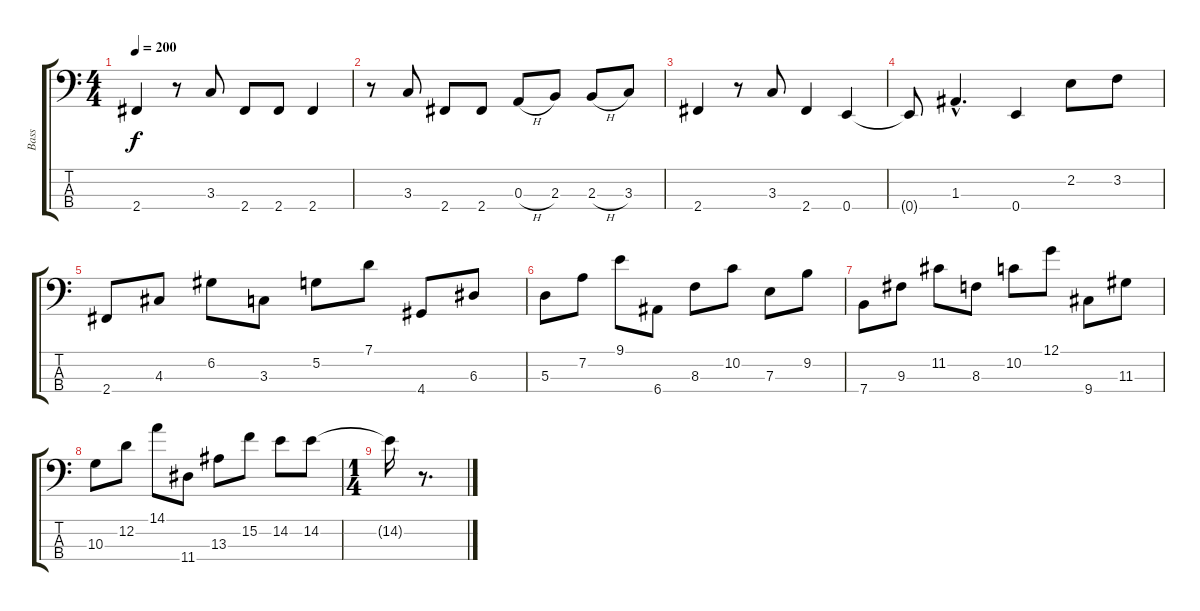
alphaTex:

\track ("Bass" "Bass") {instrument electricbassfinger}
\staff {score tabs}
\tuning (G2 D2 A1 E1) {hide}
\ts (4 4)
\tempo 200
\clef f4
\ks c
2.4.4{dy f} r.8 3.3.8 2.4.8 2.4.8 2.4.4 |
r.8 3.3.8 2.4.8 2.4.8 0.3{h}.8 2.3.8 2.3{h}.8 3.3.8 |
2.4.4 r.8 3.3.8 2.4.4 0.4.4 |
0.4{t}.8 1.3{hac}.4{d} 0.4.4 2.2.8 3.2.8 |
2.4.8 4.3.8 6.2.8 3.3.8 5.2.8 7.1.8 4.4.8 6.3.8 |
5.3.8 7.2.8 9.1.8 6.4.8 8.3.8 10.2.8 7.3.8 9.2.8 |
7.4.8 9.3.8 11.2.8 8.3.8 10.2.8 12.1.8 9.4.8 11.3.8 |
10.3.8 12.2.8 14.1.8 11.4.8 13.3.8 15.2.8 14.2.8 14.2.8 |
\ts (1 4)
14.2{t}.16 r.8{d}
